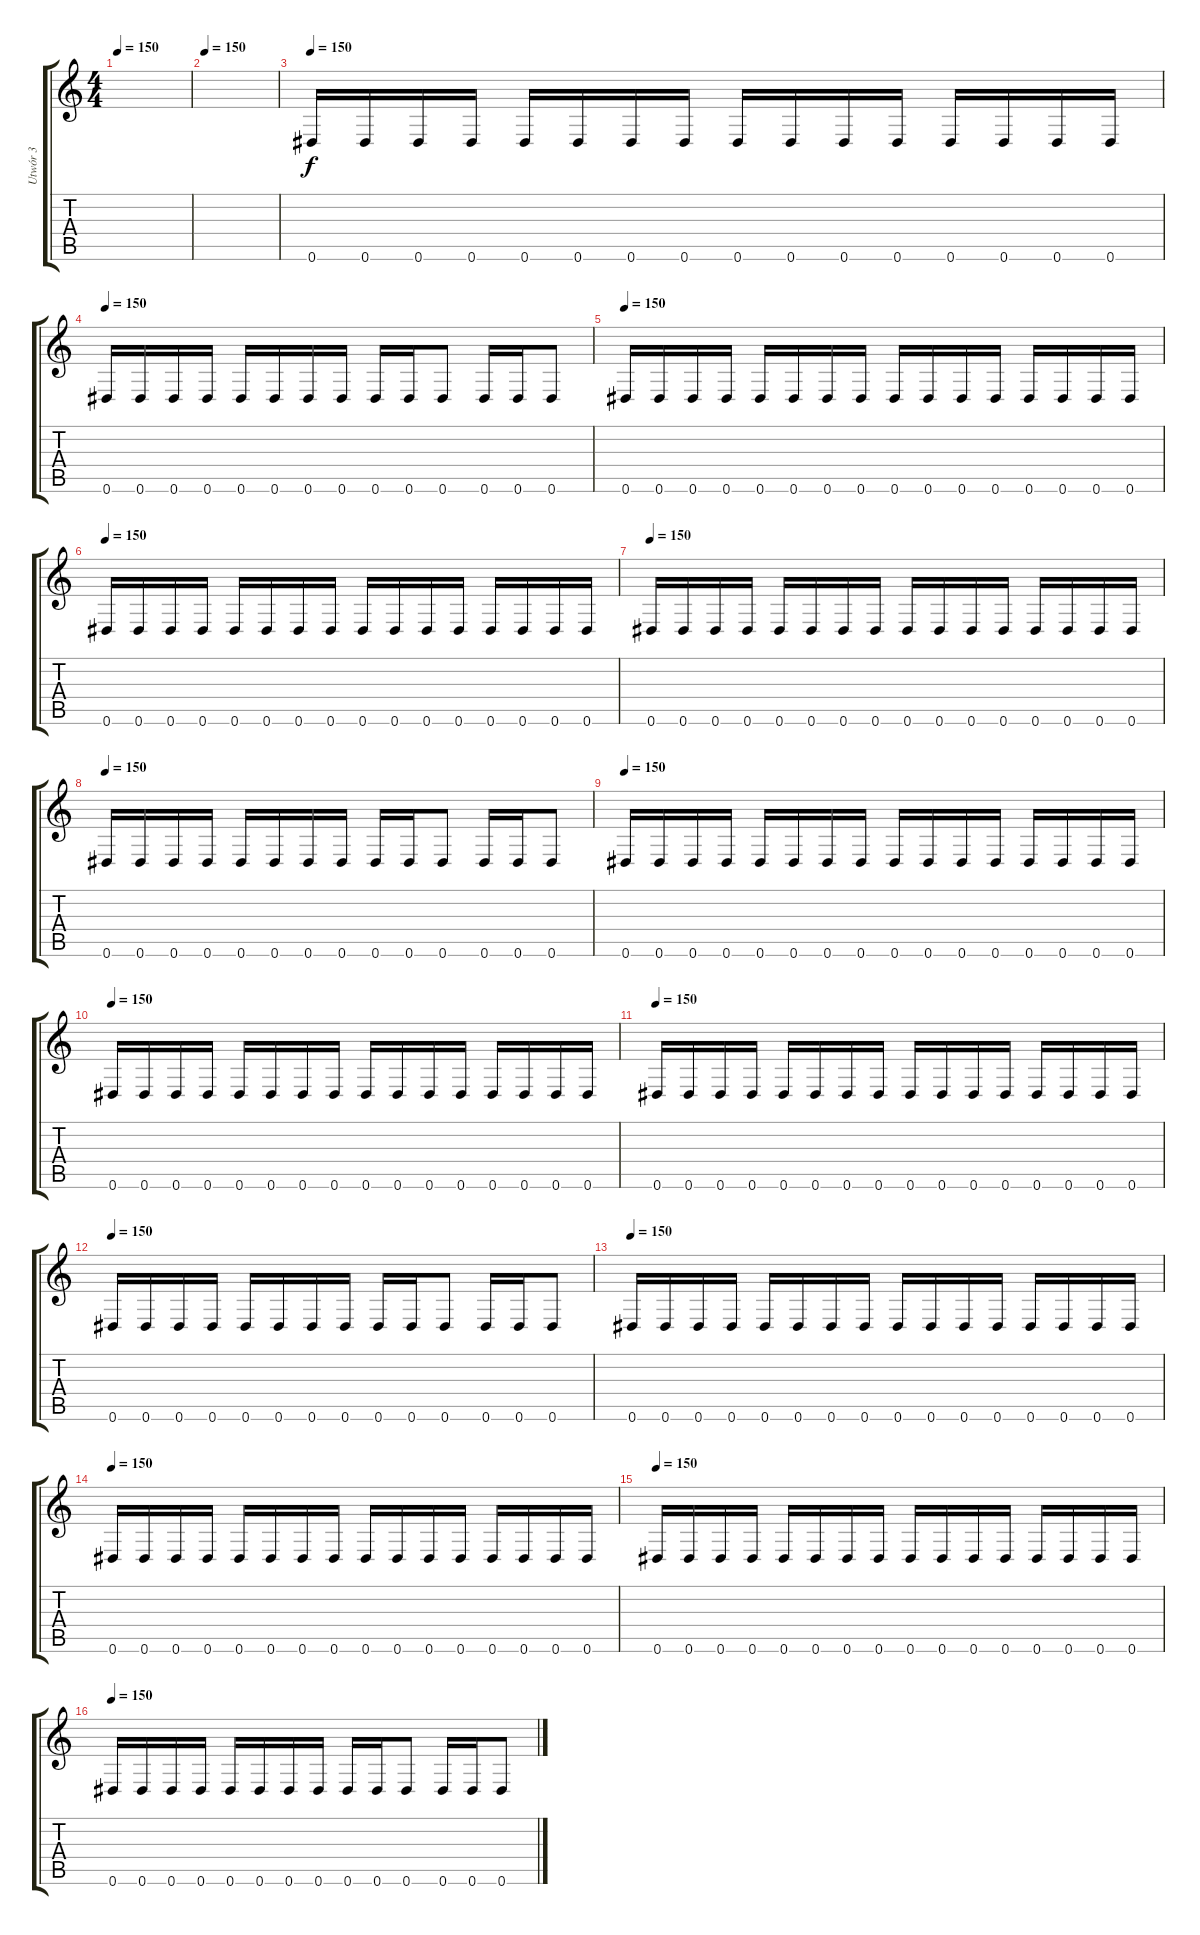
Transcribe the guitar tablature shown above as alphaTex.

\track ("Utwór 3" "Utwór 3") {instrument distortionguitar}
\staff {score tabs}
\tuning (Eb4 Bb3 Gb3 Db3 Ab2 Eb2) {hide}
\ts (4 4)
\tempo 150
\clef g2
\ks c
|
\tempo 150
|
\tempo 150
0.6.16 0.6.16 0.6.16 0.6.16 0.6.16 0.6.16 0.6.16 0.6.16 0.6.16 0.6.16 0.6.16 0.6.16 0.6.16 0.6.16 0.6.16 0.6.16 |
\tempo 150
0.6.16 0.6.16 0.6.16 0.6.16 0.6.16 0.6.16 0.6.16 0.6.16 0.6.16 0.6.16 0.6.8 0.6.16 0.6.16 0.6.8 |
\tempo 150
0.6.16 0.6.16 0.6.16 0.6.16 0.6.16 0.6.16 0.6.16 0.6.16 0.6.16 0.6.16 0.6.16 0.6.16 0.6.16 0.6.16 0.6.16 0.6.16 |
\tempo 150
0.6.16 0.6.16 0.6.16 0.6.16 0.6.16 0.6.16 0.6.16 0.6.16 0.6.16 0.6.16 0.6.16 0.6.16 0.6.16 0.6.16 0.6.16 0.6.16 |
\tempo 150
0.6.16 0.6.16 0.6.16 0.6.16 0.6.16 0.6.16 0.6.16 0.6.16 0.6.16 0.6.16 0.6.16 0.6.16 0.6.16 0.6.16 0.6.16 0.6.16 |
\tempo 150
0.6.16 0.6.16 0.6.16 0.6.16 0.6.16 0.6.16 0.6.16 0.6.16 0.6.16 0.6.16 0.6.8 0.6.16 0.6.16 0.6.8 |
\tempo 150
0.6.16 0.6.16 0.6.16 0.6.16 0.6.16 0.6.16 0.6.16 0.6.16 0.6.16 0.6.16 0.6.16 0.6.16 0.6.16 0.6.16 0.6.16 0.6.16 |
\tempo 150
0.6.16 0.6.16 0.6.16 0.6.16 0.6.16 0.6.16 0.6.16 0.6.16 0.6.16 0.6.16 0.6.16 0.6.16 0.6.16 0.6.16 0.6.16 0.6.16 |
\tempo 150
0.6.16 0.6.16 0.6.16 0.6.16 0.6.16 0.6.16 0.6.16 0.6.16 0.6.16 0.6.16 0.6.16 0.6.16 0.6.16 0.6.16 0.6.16 0.6.16 |
\tempo 150
0.6.16 0.6.16 0.6.16 0.6.16 0.6.16 0.6.16 0.6.16 0.6.16 0.6.16 0.6.16 0.6.8 0.6.16 0.6.16 0.6.8 |
\tempo 150
0.6.16 0.6.16 0.6.16 0.6.16 0.6.16 0.6.16 0.6.16 0.6.16 0.6.16 0.6.16 0.6.16 0.6.16 0.6.16 0.6.16 0.6.16 0.6.16 |
\tempo 150
0.6.16 0.6.16 0.6.16 0.6.16 0.6.16 0.6.16 0.6.16 0.6.16 0.6.16 0.6.16 0.6.16 0.6.16 0.6.16 0.6.16 0.6.16 0.6.16 |
\tempo 150
0.6.16 0.6.16 0.6.16 0.6.16 0.6.16 0.6.16 0.6.16 0.6.16 0.6.16 0.6.16 0.6.16 0.6.16 0.6.16 0.6.16 0.6.16 0.6.16 |
\tempo 150
0.6.16 0.6.16 0.6.16 0.6.16 0.6.16 0.6.16 0.6.16 0.6.16 0.6.16 0.6.16 0.6.8 0.6.16 0.6.16 0.6.8
